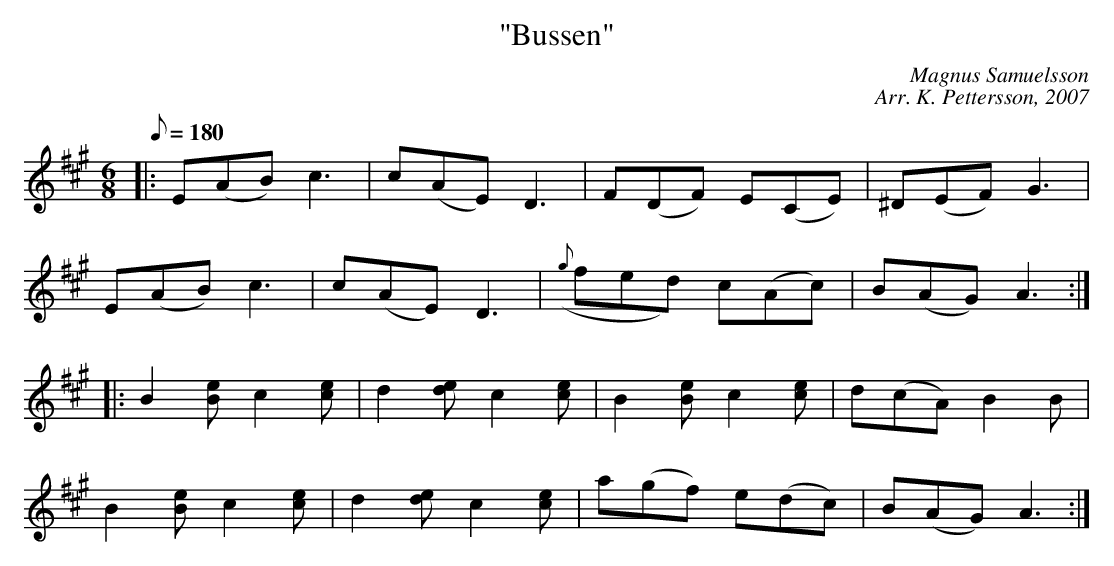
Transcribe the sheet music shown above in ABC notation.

X:1
T: "Bussen"
C: Magnus Samuelsson
C: Arr. K. Pettersson, 2007
M: 6/8
L: 1/8
K: A
Q: 180
|: E(AB) c3 | c(AE) D3 | F(DF) E(CE) | ^D(EF) G3 |
E(AB) c3 | c(AE) D3 | ({g}fed) c(Ac) | B(AG) A3:|
|: B2[Be] c2[ce] | d2[de] c2[ce] | B2[Be] c2[ce] | d(cA) B2B |
B2[Be] c2[ce] | d2[de] c2[ce] | a(gf) e(dc) | B(AG) A3 :|
